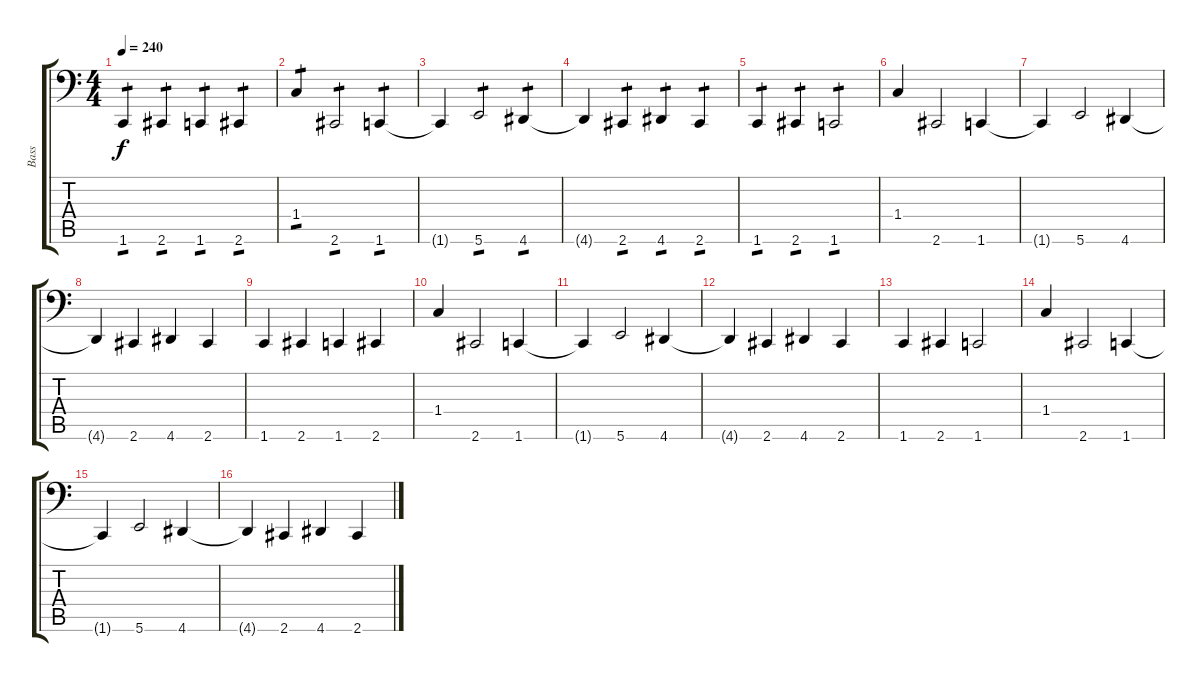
\track ("Bass" "Bass") {instrument electricbassfinger}
\staff {score tabs}
\tuning (Db3 Ab2 E2 B1 Gb1 B0) {hide}
\ts (4 4)
\tempo 240
\clef f4
\ks c
1.6.4{tp 1 dy f} 2.6.4{tp 1} 1.6.4{tp 1} 2.6.4{tp 1} |
1.4.4{tp 1} 2.6.2{tp 1} 1.6.4{tp 1} |
1.6{t}.4 5.6.2{tp 1} 4.6.4{tp 1} |
4.6{t}.4 2.6.4{tp 1} 4.6.4{tp 1} 2.6.4{tp 1} |
1.6.4{tp 1} 2.6.4{tp 1} 1.6.2{tp 1} |
1.4.4 2.6.2 1.6.4 |
1.6{t}.4 5.6.2 4.6.4 |
4.6{t}.4 2.6.4 4.6.4 2.6.4 |
1.6.4 2.6.4 1.6.4 2.6.4 |
1.4.4 2.6.2 1.6.4 |
1.6{t}.4 5.6.2 4.6.4 |
4.6{t}.4 2.6.4 4.6.4 2.6.4 |
1.6.4 2.6.4 1.6.2 |
1.4.4 2.6.2 1.6.4 |
1.6{t}.4 5.6.2 4.6.4 |
4.6{t}.4 2.6.4 4.6.4 2.6.4
